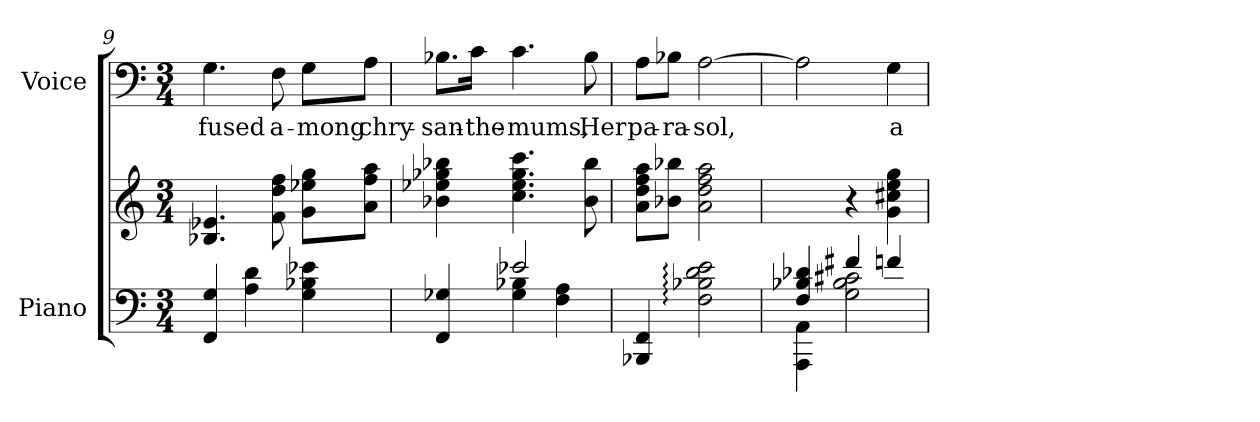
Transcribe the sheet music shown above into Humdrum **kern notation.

**kern	**kern	**kern	**text
*part2	*part2	*part1	*part1
*staff3	*staff2	*staff1	*staff1
*I"Piano	*	*I"Voice	*
*I'Pno.	*	*I'Voice	*
*clefF4	*clefG2	*clefF4	*
*k[]	*k[]	*k[]	*
*M3/4	*M3/4	*M3/4	*
=9	=9	=9	=9
!	!	!	!LO:LY:b:color=#000000
4FFi/ 4Gi	4.B-Xi/ 4.e-Xi	4.Gi\	-fused
4Ai\ 4di	.	.	.
!	!	!	!LO:LY:b:color=#000000
.	8fi\ 8ddi 8ffi	8Fi\	a-
!	!	!	!LO:LY:b:color=#000000
4Gi\ 4B-Xi 4e-Xi	8gi\ 8ee-Xi 8ggiL	8Gi\L	-mong
!	!	!	!LO:LY:b:color=#000000
.	8ai\ 8ffi 8aaiJ	8Ai\J	chry-
=10	=10	=10	=10
*^	*	*	*
!	!	!	!	!LO:LY:b:color=#000000
4FFi/ 4G-Xi	4ryy	4b-Xi\ 4ee-Xi 4gg-Xi 4bb-Xi	8.B-Xi\L	-san-
!	!	!	!	!LO:LY:b:color=#000000
.	.	.	16ci\Jk	-the-
!	!	!	!	!LO:LY:b:color=#000000
2e-Xi/	4G-i\ 4B-Xi	4.cci\ 4.ee-i 4.gg-i 4.ccci	4.ci\	-mums,
.	4Fi\ 4Ai	.	.	.
!	!	!	!	!LO:LY:b:color=#000000
.	.	8b-i\ 8bb-i	8B-i\	Her
*v	*v	*	*	*
!!LO:LB:g=z
=11	=11	=11	=11
!	!	!	!LO:LY:b:color=#000000
4BBB-Xi/ 4FFi	8ai\ 8ddi 8ffi 8aaiL	8Ai\L	pa-
!	!	!	!LO:LY:b:color=#000000
.	8b-Xi\ 8bb-XiJ	8B-Xi\J	-ra-
!	!	!	!LO:LY:b:color=#000000
2Fi\: 2B-Xi: 2di: 2ei:	2ai\ 2ddi 2ffi 2aai	[>2Ai\	-sol,
=12	=12	=12	=12
*^	*	*	*
*	*^	*	*	*
4Fi/ 4B-Xi 4d-Xi	4AAAi\ 4AAi	4ryy	4ryy	2Ai\]	.
2ryy	4f#Xi/	2Gi\ 2B-i 2c#Xi	4r	.	.
!	!	!	!	!	!LO:LY:b:color=#000000
.	4fni/	.	4gi\ 4cc#Xi 4eei 4ggi	4Gi\	a
*v	*v	*v	*	*	*
=	=	=	=
*-	*-	*-	*-
